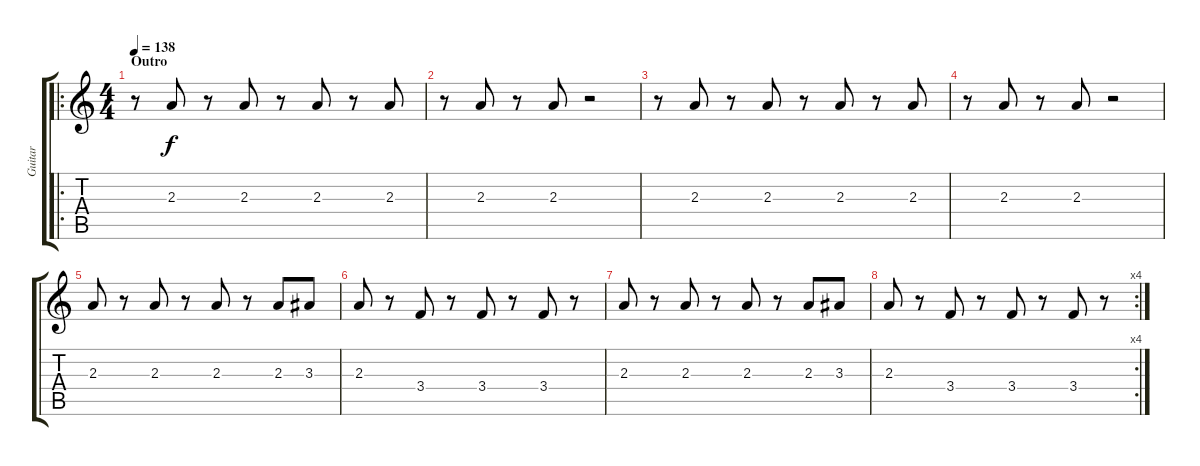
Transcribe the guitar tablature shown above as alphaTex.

\track ("Guitar" "Guitar") {instrument electricguitarjazz}
\staff {score tabs}
\tuning (E4 B3 G3 D3 A2 E2) {hide}
\ro
\ts (4 4)
\section ("" "Outro")
\tempo 138
\clef g2
\ks c
r.8{dy f volume 11} 2.3.8{volume 10} r.8 2.3.8{volume 8} r.8 2.3.8{volume 9} r.8 2.3.8 |
r.8 2.3.8{volume 9} r.8 2.3.8{volume 9} r.2 |
r.8{volume 11} 2.3.8{volume 10} r.8 2.3.8{volume 8} r.8 2.3.8{volume 9} r.8 2.3.8 |
r.8 2.3.8{volume 9} r.8 2.3.8{volume 9} r.2 |
2.3.8{volume 11} r.8 2.3.8 r.8 2.3.8 r.8 2.3.8 3.3.8 |
2.3.8 r.8 3.4.8{volume 10} r.8 3.4.8{volume 9} r.8 3.4.8{volume 8} r.8 |
2.3.8{volume 11} r.8 2.3.8 r.8 2.3.8 r.8 2.3.8 3.3.8 |
\rc 4
2.3.8 r.8 3.4.8{volume 10} r.8 3.4.8{volume 9} r.8 3.4.8{volume 8} r.8
